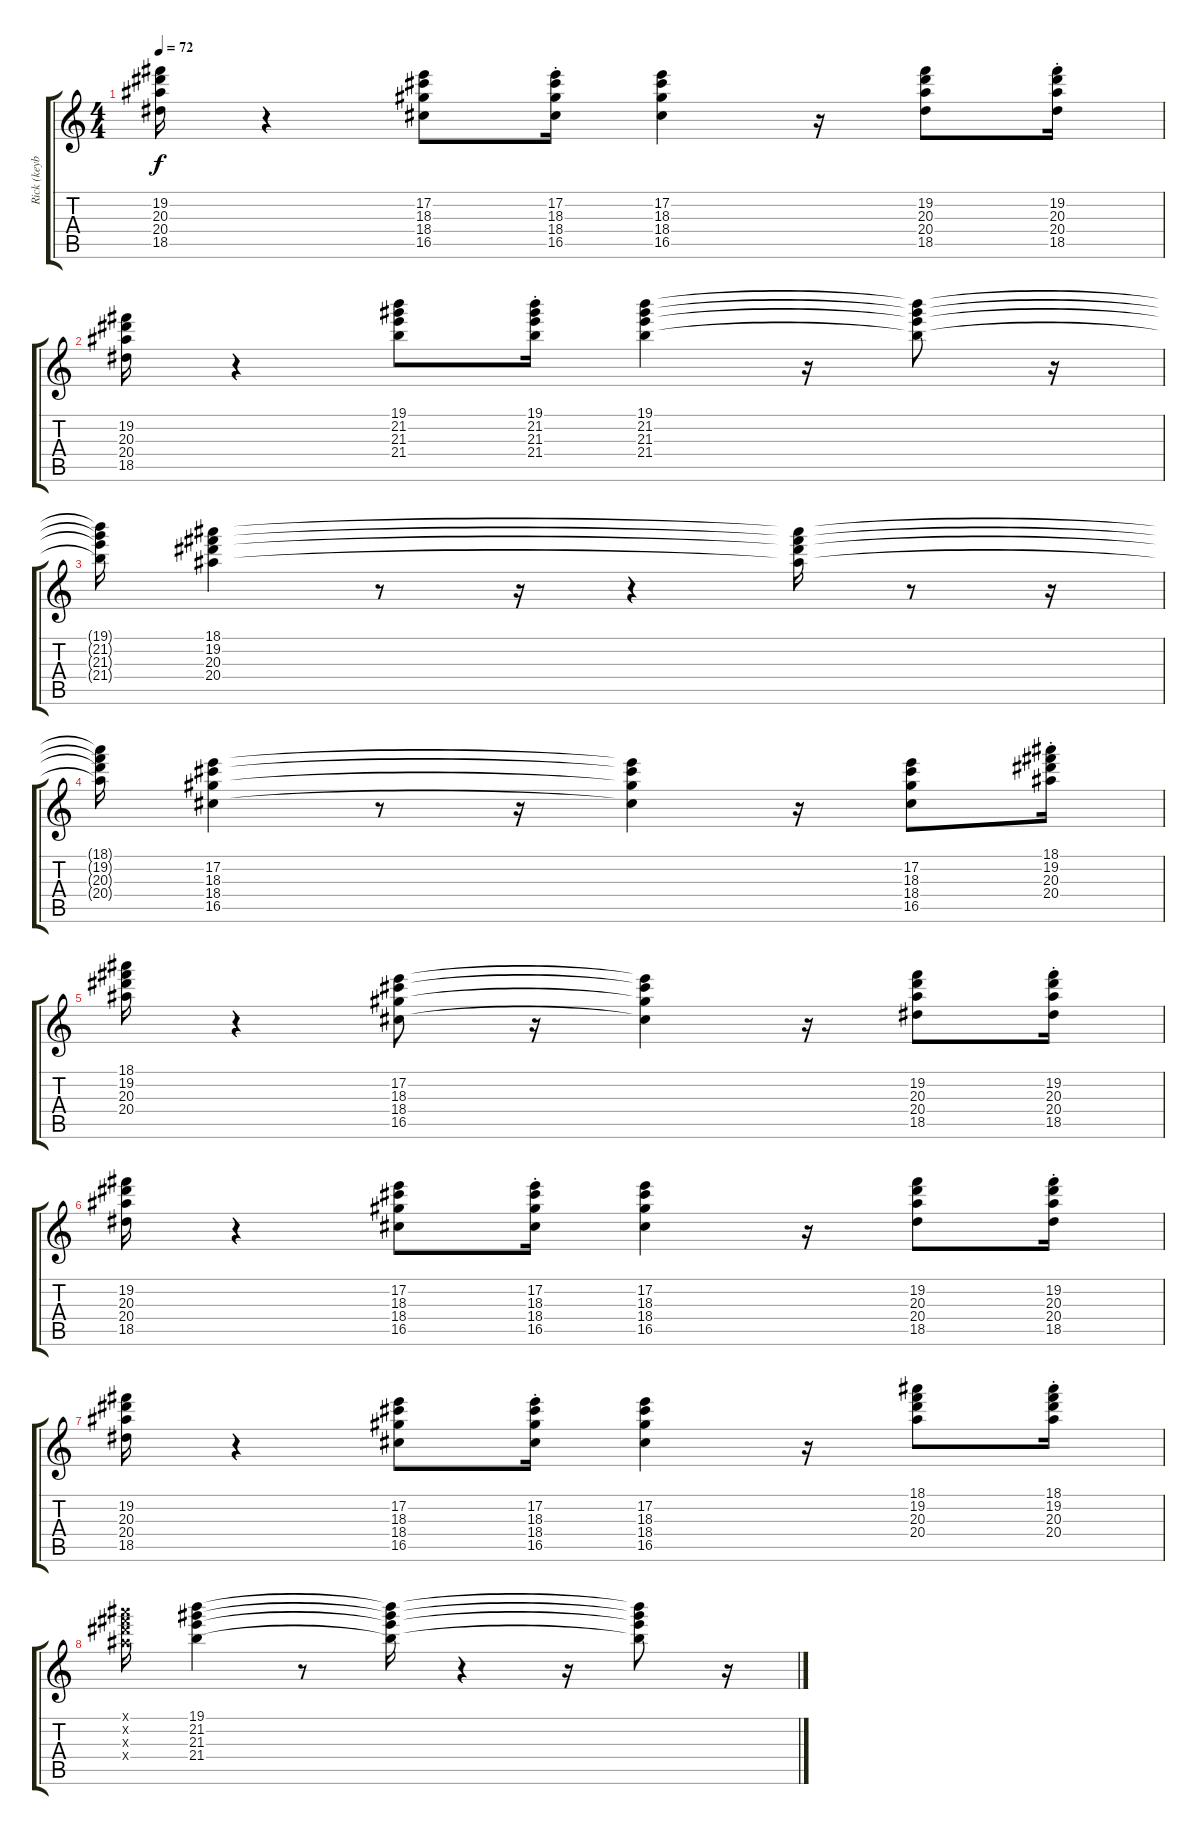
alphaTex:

\track ("Rick (keyboard 1 - up.manual)" "Rick (keyb") {instrument drawbarorgan}
\staff {score tabs}
\tuning (E5 B4 G4 D4 A3 E3) {hide}
\ts (4 4)
\tempo 72
\clef g2
\ks c
(19.2 20.3 20.4 18.5).16{dy f} r.4 (17.2 18.3 18.4 16.5).8 (17.2{st} 18.3{st} 18.4{st} 16.5{st}).16 (17.2 18.3 18.4 16.5).4 r.16 (19.2 20.3 20.4 18.5).8 (19.2{st} 20.3{st} 20.4{st} 18.5{st}).16 |
(19.2 20.3 20.4 18.5).16 r.4 (19.1 21.2 21.3 21.4).8 (19.1 21.2{st} 21.3{st} 21.4).16 (19.1 21.2 21.3 21.4).4 r.16 (19.1{t} 21.2{t} 21.3{t} 21.4{t}).8 r.16 |
(19.1{t} 21.2{t} 21.3{t} 21.4{t}).16 (18.1 19.2 20.3 20.4).4 r.8 r.16 r.4 (18.1{t} 19.2{t} 20.3{t} 20.4{t}).16 r.8 r.16 |
(18.1{t} 19.2{t} 20.3{t} 20.4{t}).16 (17.2 18.3 18.4 16.5).4 r.8 r.16 (17.2{t} 18.3{t} 18.4{t} 16.5{t}).4 r.16 (17.2 18.3 18.4 16.5).8 (18.1{st} 19.2{st} 20.3{st} 20.4{st}).16 |
(18.1 19.2 20.3 20.4).16 r.4 (17.2 18.3 18.4 16.5).8 r.16 (17.2{t} 18.3{t} 18.4{t} 16.5{t}).4 r.16 (19.2 20.3 20.4 18.5).8 (19.2{st} 20.3{st} 20.4{st} 18.5{st}).16 |
(19.2 20.3 20.4 18.5).16 r.4 (17.2 18.3 18.4 16.5).8 (17.2{st} 18.3{st} 18.4{st} 16.5{st}).16 (17.2 18.3 18.4 16.5).4 r.16 (19.2 20.3 20.4 18.5).8 (19.2{st} 20.3{st} 20.4{st} 18.5{st}).16 |
(19.2 20.3 20.4 18.5).16 r.4 (17.2 18.3 18.4 16.5).8 (17.2{st} 18.3{st} 18.4{st} 16.5{st}).16 (17.2 18.3 18.4 16.5).4 r.16 (18.1 19.2 20.3 20.4).8 (18.1{st} 19.2{st} 20.3{st} 20.4{st}).16 |
(18.1{x} 19.2{x} 20.3{x} 20.4{x}).16 (19.1 21.2 21.3 21.4).4 r.8 (19.1{t} 21.2{t} 21.3{t} 21.4{t}).16 r.4 r.16 (19.1{t} 21.2{t} 21.3{t} 21.4{t}).8 r.16
